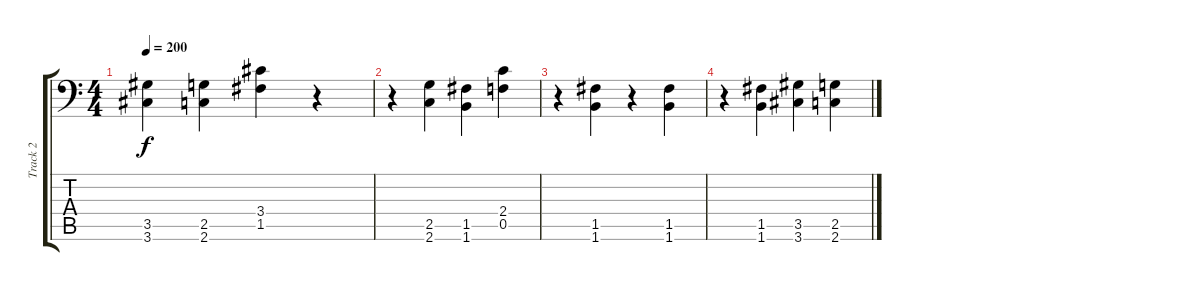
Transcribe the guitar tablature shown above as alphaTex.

\track ("Track 2" "Track 2") {instrument distortionguitar}
\staff {score tabs}
\tuning (C4 G3 Eb3 Bb2 F2 Bb1) {hide}
\ts (4 4)
\tempo 200
\clef f4
\ks c
(3.5 3.6).4{dy f} (2.5 2.6).4 (3.4 1.5).4 r.4 |
r.4 (2.5 2.6).4 (1.5 1.6).4 (2.4 0.5).4 |
r.4 (1.5 1.6).4 r.4 (1.5 1.6).4 |
r.4 (1.5 1.6).4 (3.5 3.6).4 (2.5 2.6).4
